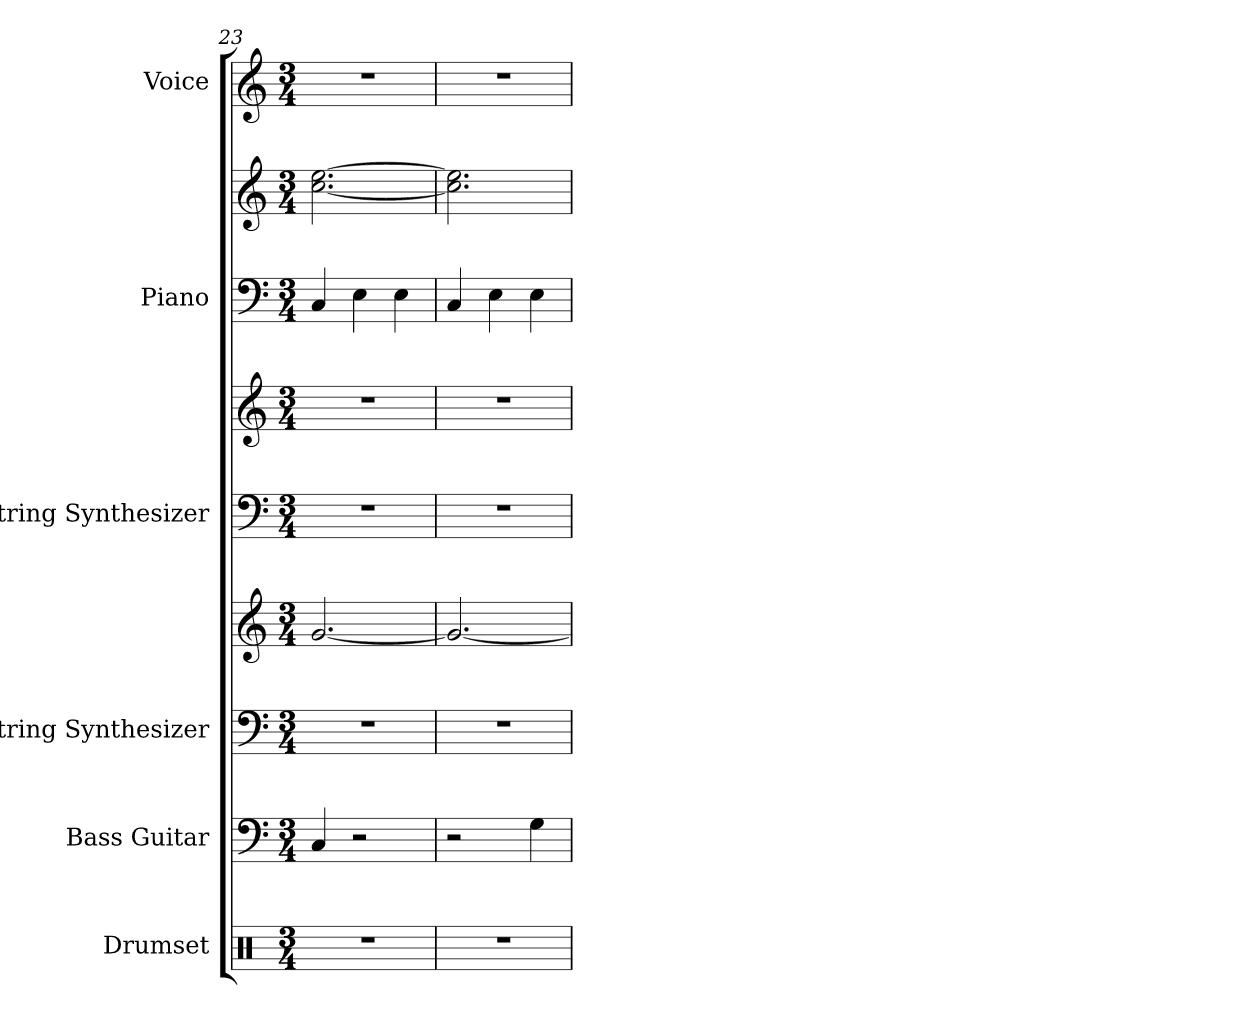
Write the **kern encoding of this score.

**kern	**kern	**kern	**kern	**kern	**kern	**kern	**kern	**kern
*part6	*part5	*part4	*part4	*part3	*part3	*part2	*part2	*part1
*staff9	*staff8	*staff7	*staff6	*staff5	*staff4	*staff3	*staff2	*staff1
*I"Drumset	*I"Bass Guitar	*I"String Synthesizer	*	*I"String Synthesizer	*	*I"Piano	*	*I"Voice
*I'D. Set	*I'B. Guit.	*I'Synth.	*	*I'Synth.	*	*I'Pno.	*	*I'Vo.
*clefX	*clefF4	*clefF4	*clefG2	*clefF4	*clefG2	*clefF4	*clefG2	*clefG2
*	*ITrd7c12	*	*	*	*	*	*	*
*k[]	*k[]	*k[]	*k[]	*k[]	*k[]	*k[]	*k[]	*k[]
*M3/4	*M3/4	*M3/4	*M3/4	*M3/4	*M3/4	*M3/4	*M3/4	*M3/4
=23	=23	=23	=23	=23	=23	=23	=23	=23
2.r	4CC/	2.r	[2.g/	2.r	2.r	4C/	[2.cc\ [2.ee\	2.r
.	2r	.	.	.	.	4E\	.	.
.	.	.	.	.	.	4E\	.	.
=24	=24	=24	=24	=24	=24	=24	=24	=24
2.r	2r	2.r	2.g/_	2.r	2.r	4C/	2.cc\] 2.ee\]	2.r
.	.	.	.	.	.	4E\	.	.
.	4GG\	.	.	.	.	4E\	.	.
=	=	=	=	=	=	=	=	=
*-	*-	*-	*-	*-	*-	*-	*-	*-
